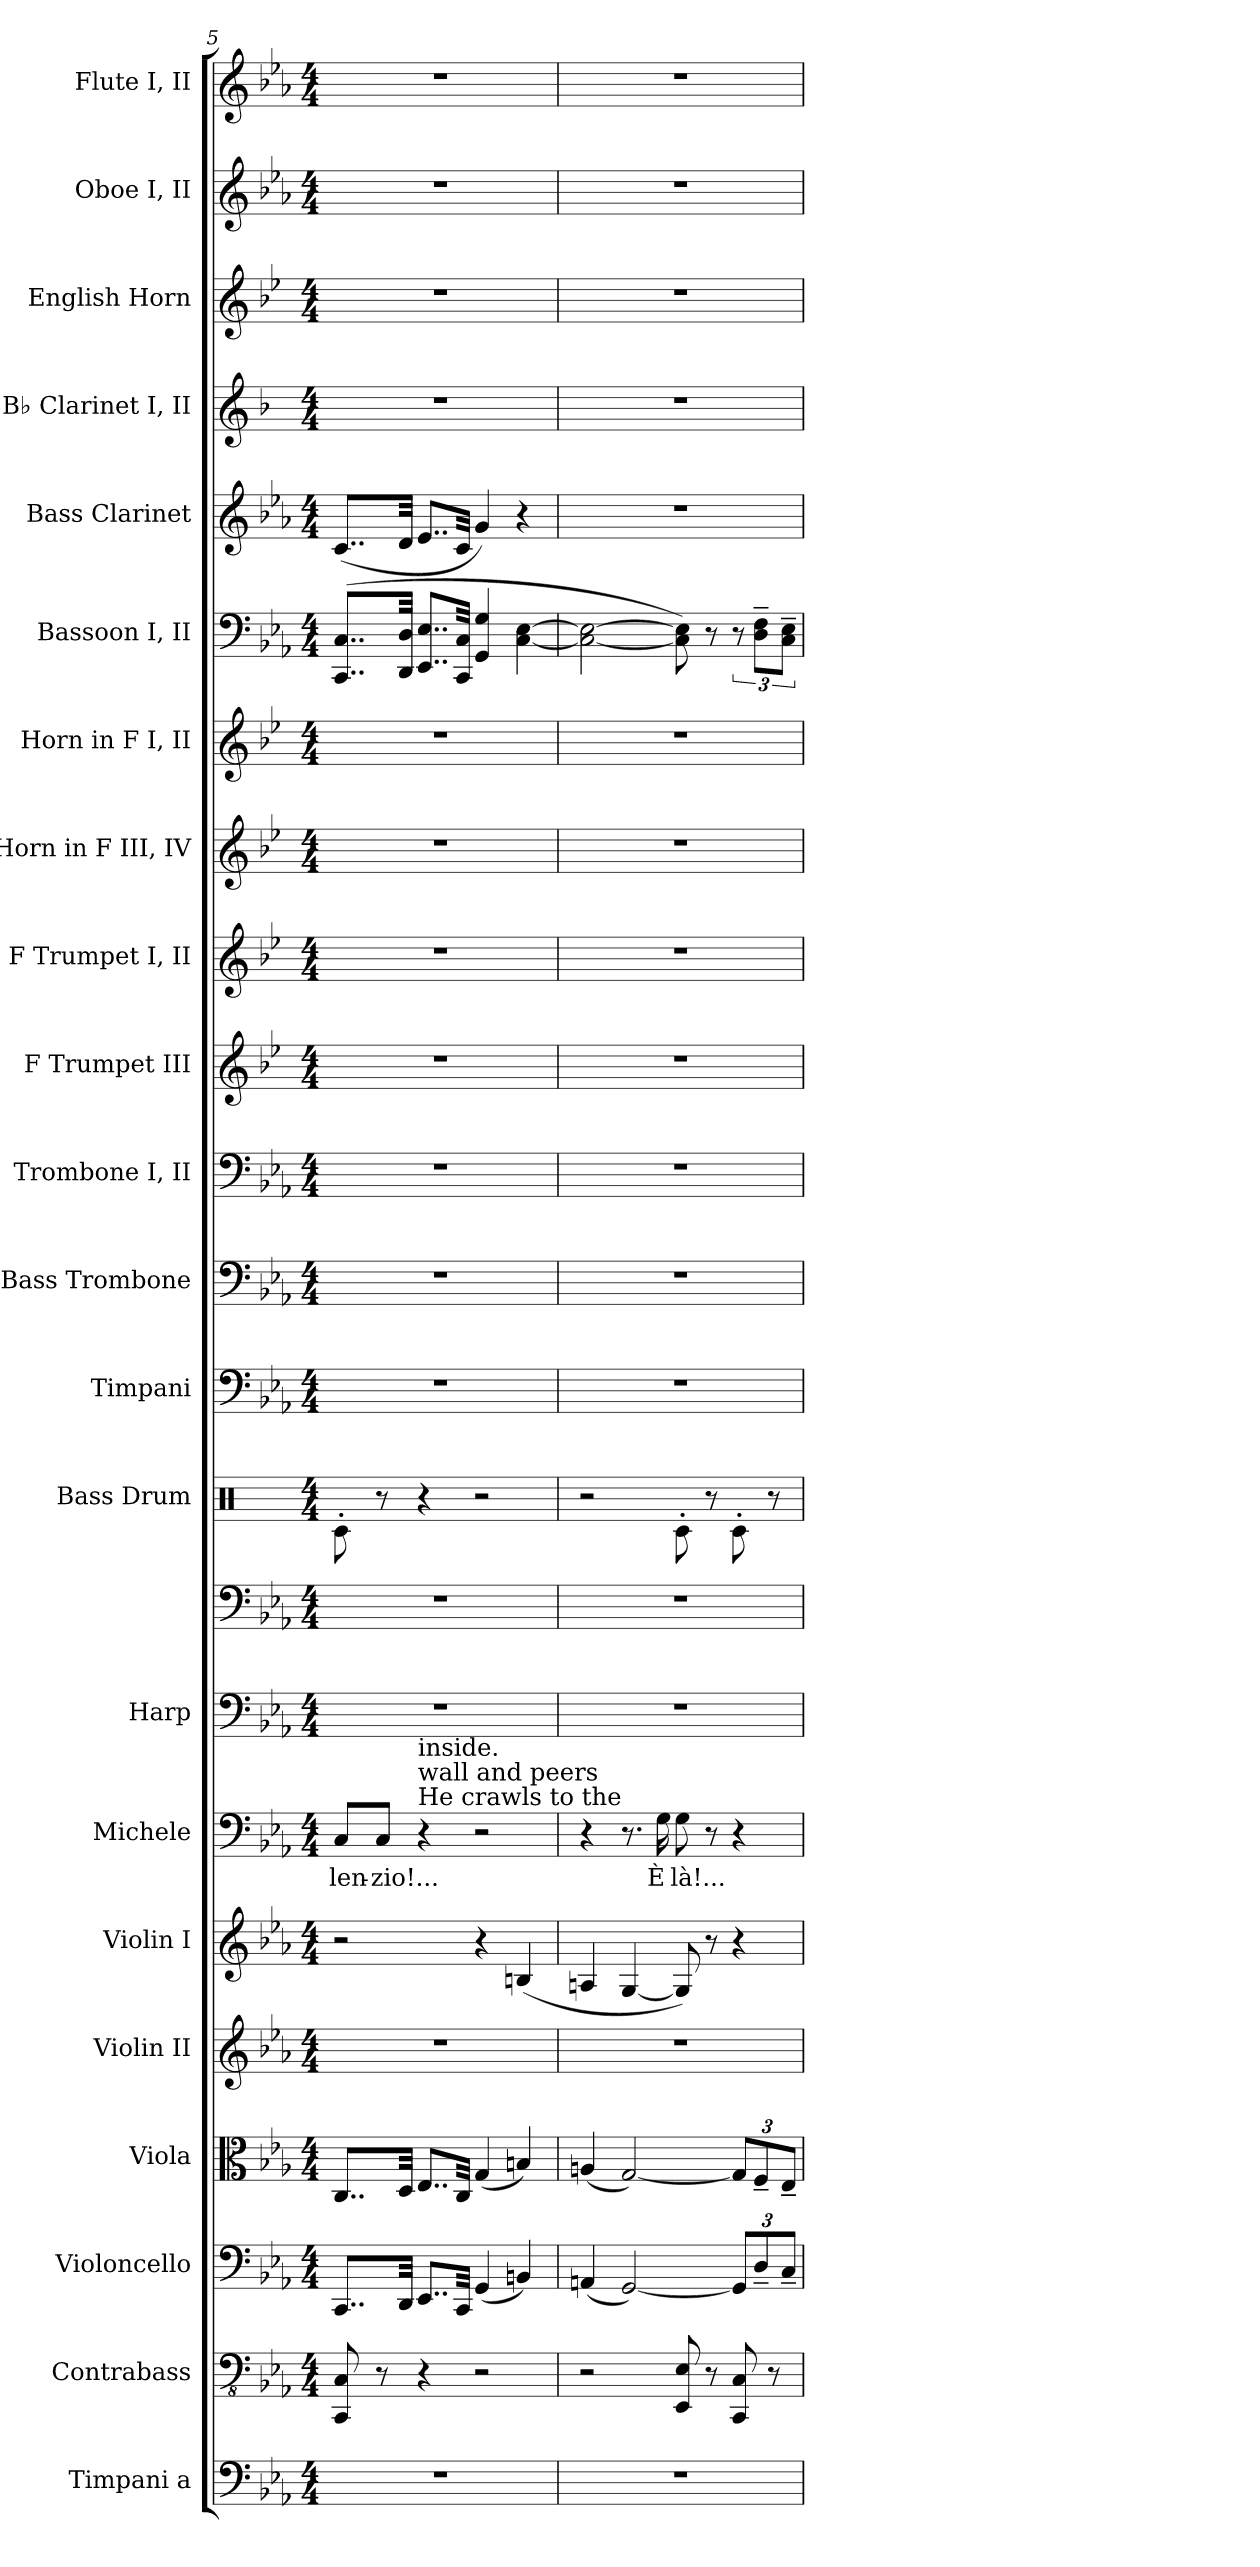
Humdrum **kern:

**kern	**kern	**kern	**kern	**kern	**kern	**kern	**text	**kern	**kern	**kern	**kern	**kern	**kern	**kern	**kern	**kern	**kern	**kern	**kern	**kern	**kern	**kern	**kern
*part22	*part21	*part20	*part19	*part18	*part17	*part16	*part16	*part15	*part15	*part14	*part13	*part12	*part11	*part10	*part9	*part8	*part7	*part6	*part5	*part4	*part3	*part2	*part1
*staff23	*staff22	*staff21	*staff20	*staff19	*staff18	*staff17	*staff17	*staff16	*staff15	*staff14	*staff13	*staff12	*staff11	*staff10	*staff9	*staff8	*staff7	*staff6	*staff5	*staff4	*staff3	*staff2	*staff1
*I"Timpani a	*I"Contrabass	*I"Violoncello	*I"Viola	*I"Violin II	*I"Violin I	*I"Michele	*	*I"Harp	*	*I"Bass Drum	*I"Timpani	*I"Bass Trombone	*I"Trombone I, II	*I"F Trumpet III	*I"F Trumpet I, II	*I"Horn in F III, IV	*I"Horn in F I, II	*I"Bassoon I, II	*I"Bass Clarinet	*I"B♭ Clarinet I, II	*I"English Horn	*I"Oboe I, II	*I"Flute I, II
*I'Timp. a	*I'Cb.	*I'Vc.	*I'Vla.	*I'Vln. II	*I'Vln. I	*I'M.	*	*I'Hrp.	*	*I'B. Dr.	*I'Timp.	*I'B. Tbn.	*I'Tbn. I, II	*I'F Tpt. III	*I'F Tpt. I, II	*	*	*I'Bsn. I, II	*I'B. Cl.	*I'B♭ Cl. I, II	*I'E. Hn.	*I'Ob. I, II	*I'Fl. I, II
*clefF4	*clefFv4	*clefF4	*clefC3	*clefG2	*clefG2	*clefF4	*	*clefF4	*clefF4	*clefX	*clefF4	*clefF4	*clefF4	*clefG2	*clefG2	*clefG2	*clefG2	*clefF4	*clefG2	*clefG2	*clefG2	*clefG2	*clefG2
*	*	*	*	*	*	*	*	*	*	*	*	*	*	*ITrd-3c-5	*ITrd-3c-5	*ITrd4c7	*ITrd4c7	*	*ITrd8c14	*ITrd1c2	*ITrd4c7	*	*
*k[b-e-a-]	*k[b-e-a-]	*k[b-e-a-]	*k[b-e-a-]	*k[b-e-a-]	*k[b-e-a-]	*k[b-e-a-]	*	*k[b-e-a-]	*k[b-e-a-]	*k[]	*k[b-e-a-]	*k[b-e-a-]	*k[b-e-a-]	*k[b-e-a-]	*k[b-e-a-]	*k[b-e-a-]	*k[b-e-a-]	*k[b-e-a-]	*k[b-e-a-]	*k[b-e-a-]	*k[b-e-a-]	*k[b-e-a-]	*k[b-e-a-]
*M4/4	*M4/4	*M4/4	*M4/4	*M4/4	*M4/4	*M4/4	*	*M4/4	*M4/4	*M4/4	*M4/4	*M4/4	*M4/4	*M4/4	*M4/4	*M4/4	*M4/4	*M4/4	*M4/4	*M4/4	*M4/4	*M4/4	*M4/4
=5	=5	=5	=5	=5	=5	=5	=5	=5	=5	=5	=5	=5	=5	=5	=5	=5	=5	=5	=5	=5	=5	=5	=5
1r	8CCC/ 8CC/	8..CC/L	8..C/L	1r	2r	8C/L	-len-	1r	1r	8Rc'\	1r	1r	1r	1r	1r	1r	1r	(8..CC/ 8..C/L	(8..C/L	1r	1r	1r	1r
.	8r	.	.	.	.	8C/J	-zio!...	.	.	8r	.	.	.	.	.	.	.	.	.	.	.	.	.
.	.	32DD/Jkk	32D/Jkk	.	.	.	.	.	.	.	.	.	.	.	.	.	.	32DD/ 32D/Jkk	32D/Jkk	.	.	.	.
!	!	!	!	!	!	!LO:TX:a:t=He crawls to the	!	!	!	!	!	!	!	!	!	!	!	!	!	!	!	!	!
!	!	!	!	!	!	!LO:TX:a:t=wall and peers	!	!	!	!	!	!	!	!	!	!	!	!	!	!	!	!	!
!	!	!	!	!	!	!LO:TX:a:t=inside.	!	!	!	!	!	!	!	!	!	!	!	!	!	!	!	!	!
.	4r	8..EE-/L	8..E-/L	.	.	4r	.	.	.	4r	.	.	.	.	.	.	.	8..EE-/ 8..E-/L	8..E-/L	.	.	.	.
.	.	32CC/Jkk	32C/Jkk	.	.	.	.	.	.	.	.	.	.	.	.	.	.	32CC/ 32C/Jkk	32C/Jkk	.	.	.	.
.	2r	(4GG/	(4G/	.	4r	2r	.	.	.	2r	.	.	.	.	.	.	.	4GG/ 4G/	4G/)	.	.	.	.
.	.	4BBn/)	4Bn/)	.	(4Bn/	.	.	.	.	.	.	.	.	.	.	.	.	[4C\ [4E-\	4r	.	.	.	.
!!LO:PB:g=z
=6	=6	=6	=6	=6	=6	=6	=6	=6	=6	=6	=6	=6	=6	=6	=6	=6	=6	=6	=6	=6	=6	=6	=6
1r	2r	(4AAn/	(4An/	1r	4An/	4r	.	1r	1r	2r	1r	1r	1r	1r	1r	1r	1r	2C\_ 2E-\_	1r	1r	1r	1r	1r
.	.	[2GG/)	[2G/)	.	[4G/	8.r	.	.	.	.	.	.	.	.	.	.	.	.	.	.	.	.	.
.	.	.	.	.	.	16G\	È	.	.	.	.	.	.	.	.	.	.	.	.	.	.	.	.
.	8EEE-/ 8EE-/	.	.	.	8G/])	8G\	là!...	.	.	8Rc'\	.	.	.	.	.	.	.	8C\] 8E-\])	.	.	.	.	.
.	8r	.	.	.	8r	8r	.	.	.	8r	.	.	.	.	.	.	.	8r	.	.	.	.	.
*	*	*Xbrackettup	*Xbrackettup	*	*	*	*	*	*	*	*	*	*	*	*	*	*	*	*	*	*	*	*
.	8CCC/ 8CC/	12GG/L]	12G/L]	.	4r	4r	.	.	.	8Rc'\	.	.	.	.	.	.	.	12r	.	.	.	.	.
.	.	12D~/	12F~/	.	.	.	.	.	.	.	.	.	.	.	.	.	.	12D\~ 12F\~L	.	.	.	.	.
.	8r	.	.	.	.	.	.	.	.	8r	.	.	.	.	.	.	.	.	.	.	.	.	.
.	.	12C~/J	12E-~/J	.	.	.	.	.	.	.	.	.	.	.	.	.	.	12C\~ 12E-\~J	.	.	.	.	.
=	=	=	=	=	=	=	=	=	=	=	=	=	=	=	=	=	=	=	=	=	=	=	=
*-	*-	*-	*-	*-	*-	*-	*-	*-	*-	*-	*-	*-	*-	*-	*-	*-	*-	*-	*-	*-	*-	*-	*-
